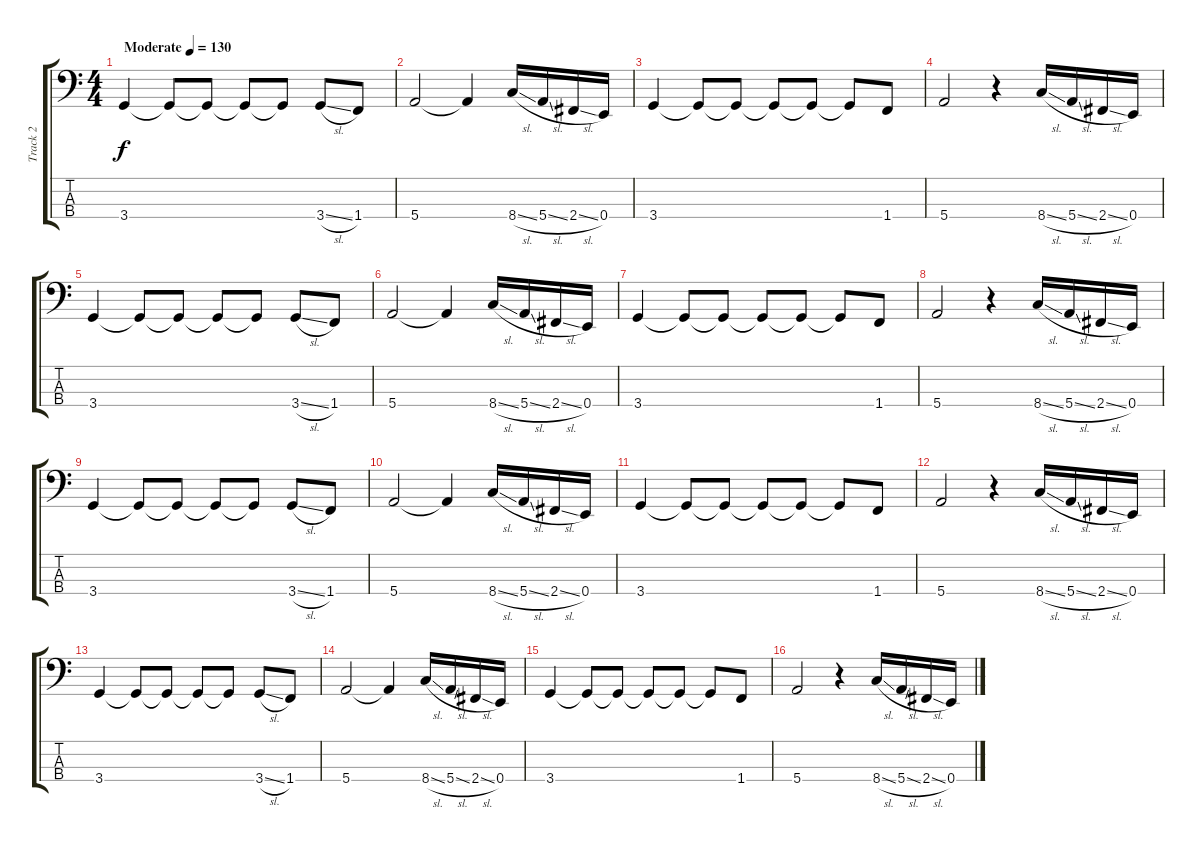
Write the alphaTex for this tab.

\track ("Track 2" "Track 2") {instrument electricbassfinger}
\staff {score tabs}
\tuning (G2 D2 A1 E1) {hide}
\ts (4 4)
\tempo (130 "Moderate")
\clef f4
\ks c
3.4.4{dy f instrument electricbassfinger} 3.4{t}.8 3.4{t}.8 3.4{t}.8 3.4{t}.8 3.4{sl}.8 1.4.8 |
5.4.2 5.4{t}.4 8.4{sl}.16 5.4{sl}.16 2.4{sl}.16 0.4.16 |
3.4.4 3.4{t}.8 3.4{t}.8 3.4{t}.8 3.4{t}.8 3.4{t}.8 1.4.8 |
5.4.2 r.4 8.4{sl}.16 5.4{sl}.16 2.4{sl}.16 0.4.16 |
3.4.4 3.4{t}.8 3.4{t}.8 3.4{t}.8 3.4{t}.8 3.4{sl}.8 1.4.8 |
5.4.2 5.4{t}.4 8.4{sl}.16 5.4{sl}.16 2.4{sl}.16 0.4.16 |
3.4.4 3.4{t}.8 3.4{t}.8 3.4{t}.8 3.4{t}.8 3.4{t}.8 1.4.8 |
5.4.2 r.4 8.4{sl}.16 5.4{sl}.16 2.4{sl}.16 0.4.16 |
3.4.4 3.4{t}.8 3.4{t}.8 3.4{t}.8 3.4{t}.8 3.4{sl}.8 1.4.8 |
5.4.2 5.4{t}.4 8.4{sl}.16 5.4{sl}.16 2.4{sl}.16 0.4.16 |
3.4.4 3.4{t}.8 3.4{t}.8 3.4{t}.8 3.4{t}.8 3.4{t}.8 1.4.8 |
5.4.2 r.4 8.4{sl}.16 5.4{sl}.16 2.4{sl}.16 0.4.16 |
3.4.4 3.4{t}.8 3.4{t}.8 3.4{t}.8 3.4{t}.8 3.4{sl}.8 1.4.8 |
5.4.2 5.4{t}.4 8.4{sl}.16 5.4{sl}.16 2.4{sl}.16 0.4.16 |
3.4.4 3.4{t}.8 3.4{t}.8 3.4{t}.8 3.4{t}.8 3.4{t}.8 1.4.8 |
5.4.2 r.4 8.4{sl}.16 5.4{sl}.16 2.4{sl}.16 0.4.16
